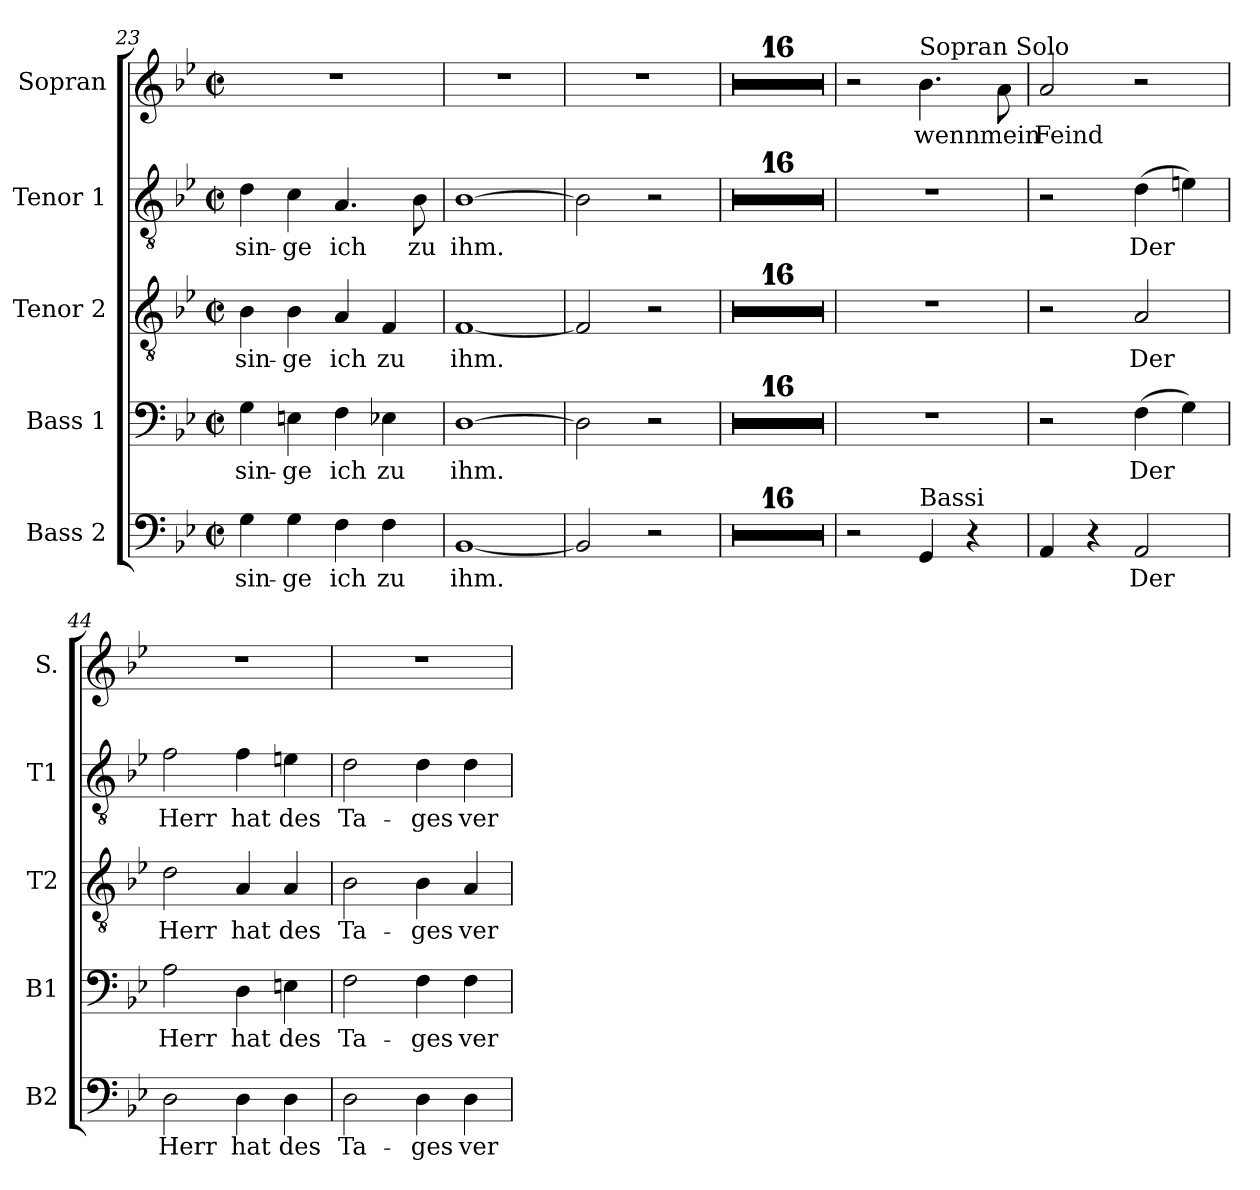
**kern	**text	**kern	**text	**kern	**text	**kern	**text	**kern	**text
*part5	*part5	*part4	*part4	*part3	*part3	*part2	*part2	*part1	*part1
*staff5	*staff5	*staff4	*staff4	*staff3	*staff3	*staff2	*staff2	*staff1	*staff1
*I"Bass 2	*	*I"Bass 1	*	*I"Tenor 2	*	*I"Tenor 1	*	*I"Sopran	*
*I'B2	*	*I'B1	*	*I'T2	*	*I'T1	*	*I'S.	*
*clefF4	*	*clefF4	*	*clefGv2	*	*clefGv2	*	*clefG2	*
*k[b-e-]	*	*k[b-e-]	*	*k[b-e-]	*	*k[b-e-]	*	*k[b-e-]	*
*M2/2	*	*M2/2	*	*M2/2	*	*M2/2	*	*M2/2	*
*met(c|)	*	*met(c|)	*	*met(c|)	*	*met(c|)	*	*met(c|)	*
=23	=23	=23	=23	=23	=23	=23	=23	=23	=23
4G\	sin-	4G\	sin-	4B-\	sin-	4d\	sin-	1r	.
4G\	-ge	4En\	-ge	4B-\	-ge	4c\	-ge	.	.
4F\	ich	4F\	ich	4A/	ich	4.A/	ich	.	.
4F\	zu	4E-X\	zu	4F/	zu	.	.	.	.
.	.	.	.	.	.	8B-\	zu	.	.
=24	=24	=24	=24	=24	=24	=24	=24	=24	=24
[1BB-	ihm.	[1D	ihm.	[1F	ihm.	[1B-	ihm.	1r	.
=25	=25	=25	=25	=25	=25	=25	=25	=25	=25
2BB-/]	.	2D\]	.	2F/]	.	2B-\]	.	1r	.
2r	.	2r	.	2r	.	2r	.	.	.
=26	=26	=26	=26	=26	=26	=26	=26	=26	=26
1r	.	1r	.	1r	.	1r	.	1r	.
=27	=27	=27	=27	=27	=27	=27	=27	=27	=27
1r	.	1r	.	1r	.	1r	.	1r	.
=28	=28	=28	=28	=28	=28	=28	=28	=28	=28
1r	.	1r	.	1r	.	1r	.	1r	.
=29	=29	=29	=29	=29	=29	=29	=29	=29	=29
1r	.	1r	.	1r	.	1r	.	1r	.
=30	=30	=30	=30	=30	=30	=30	=30	=30	=30
1r	.	1r	.	1r	.	1r	.	1r	.
=31	=31	=31	=31	=31	=31	=31	=31	=31	=31
1r	.	1r	.	1r	.	1r	.	1r	.
=32	=32	=32	=32	=32	=32	=32	=32	=32	=32
1r	.	1r	.	1r	.	1r	.	1r	.
=33	=33	=33	=33	=33	=33	=33	=33	=33	=33
1r	.	1r	.	1r	.	1r	.	1r	.
=34	=34	=34	=34	=34	=34	=34	=34	=34	=34
1r	.	1r	.	1r	.	1r	.	1r	.
=35	=35	=35	=35	=35	=35	=35	=35	=35	=35
1r	.	1r	.	1r	.	1r	.	1r	.
=36	=36	=36	=36	=36	=36	=36	=36	=36	=36
1r	.	1r	.	1r	.	1r	.	1r	.
=37	=37	=37	=37	=37	=37	=37	=37	=37	=37
1r	.	1r	.	1r	.	1r	.	1r	.
=38	=38	=38	=38	=38	=38	=38	=38	=38	=38
1r	.	1r	.	1r	.	1r	.	1r	.
=39	=39	=39	=39	=39	=39	=39	=39	=39	=39
1r	.	1r	.	1r	.	1r	.	1r	.
=40	=40	=40	=40	=40	=40	=40	=40	=40	=40
1r	.	1r	.	1r	.	1r	.	1r	.
=41	=41	=41	=41	=41	=41	=41	=41	=41	=41
1r	.	1r	.	1r	.	1r	.	1r	.
=42	=42	=42	=42	=42	=42	=42	=42	=42	=42
2r	.	1r	.	1r	.	1r	.	2r	.
!	!	!	!	!	!	!	!	!LO:TX:a:t=Sopran Solo	!
!LO:TX:a:t=Bassi	!	!	!	!	!	!	!	!	!
4GG!/	.	.	.	.	.	.	.	4.b-!\	wenn
4r	.	.	.	.	.	.	.	.	.
.	.	.	.	.	.	.	.	8a!\	mein
=43	=43	=43	=43	=43	=43	=43	=43	=43	=43
4AA!/	.	2r	.	2r	.	2r	.	2a!/	Feind
4r	.	.	.	.	.	.	.	.	.
2AA/	Der	(4F\	Der	2A/	Der	(4d\	Der	2r	.
.	.	4G\)	.	.	.	4en\)	.	.	.
!!LO:LB:g=z
=44	=44	=44	=44	=44	=44	=44	=44	=44	=44
2D\	Herr	2A\	Herr	2d\	Herr	2f\	Herr	1r	.
4D\	hat	4D\	hat	4A/	hat	4f\	hat	.	.
4D\	des	4En\	des	4A/	des	4en\	des	.	.
=45	=45	=45	=45	=45	=45	=45	=45	=45	=45
2D\	Ta-	2F\	Ta-	2B-\	Ta-	2d\	Ta-	1r	.
4D\	-ges	4F\	-ges	4B-\	-ges	4d\	-ges	.	.
4D\	ver-	4F\	ver-	4A/	ver-	4d\	ver-	.	.
=	=	=	=	=	=	=	=	=	=
*-	*-	*-	*-	*-	*-	*-	*-	*-	*-
